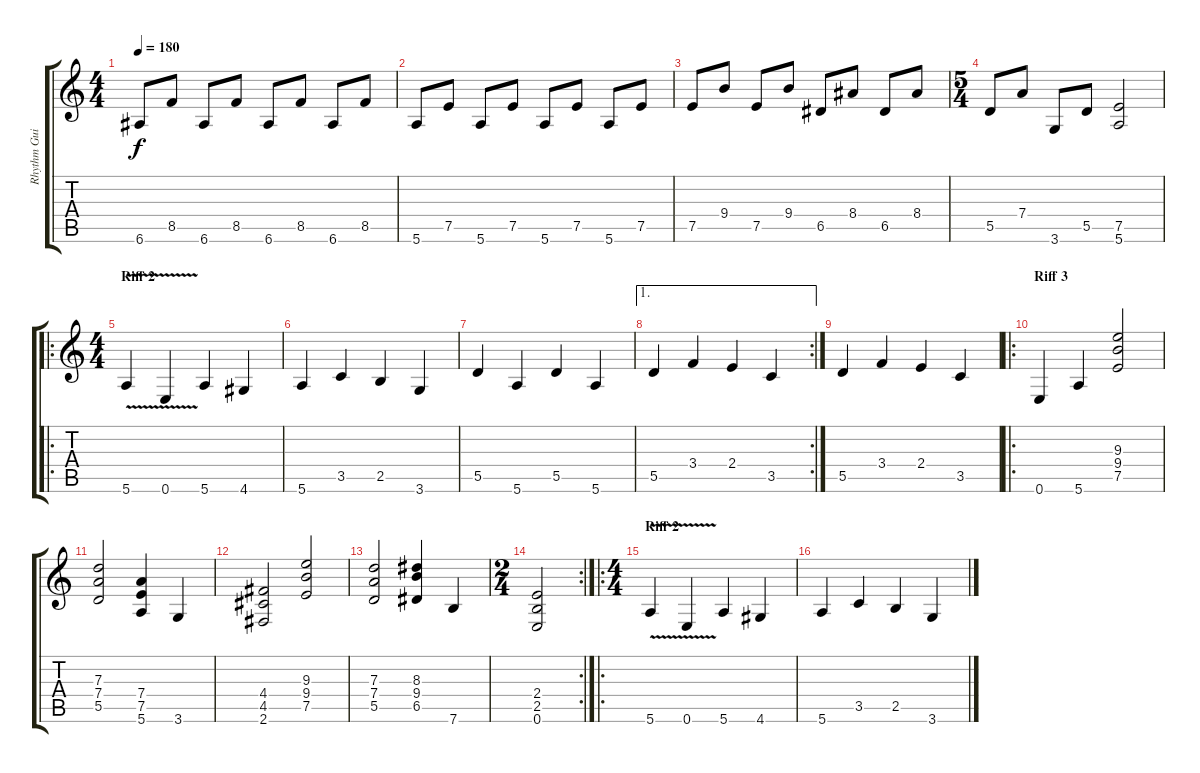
\track ("Rhythm Guitar" "Rhythm Gui") {instrument overdrivenguitar}
\staff {score tabs}
\tuning (E4 B3 G3 D3 A2 E2) {hide}
\ts (4 4)
\tempo 180
\clef g2
\ks c
6.6.8{dy f} 8.5.8 6.6.8 8.5.8 6.6.8 8.5.8 6.6.8 8.5.8 |
5.6.8 7.5.8 5.6.8 7.5.8 5.6.8 7.5.8 5.6.8 7.5.8 |
7.5.8 9.4.8 7.5.8 9.4.8 6.5.8 8.4.8 6.5.8 8.4.8 |
\ts (5 4)
5.5.8 7.4.8 3.6.8 5.5.8 (7.5 5.6).2 |
\ro
\ts (4 4)
\section ("" "Riff 2")
5.6{v}.4 0.6{v}.4 5.6.4 4.6.4 |
5.6.4 3.5.4 2.5.4 3.6.4 |
5.5.4 5.6.4 5.5.4 5.6.4 |
\ae 1
\rc 2
5.5.4 3.4.4 2.4.4 3.5.4 |
5.5.4 3.4.4 2.4.4 3.5.4 |
\ro
\section ("" "Riff 3")
0.6.4 5.6.4 (9.3 9.4 7.5).2 |
(7.3 7.4 5.5).2 (7.4 7.5 5.6).4 3.6.4 |
(4.4 4.5 2.6).2 (9.3 9.4 7.5).2 |
(7.3 7.4 5.5).2 (8.3 9.4 6.5).4 7.6.4 |
\rc 2
\ts (2 4)
(2.4 2.5 0.6).2 |
\ro
\ts (4 4)
\section ("" "Riff 2")
5.6{v}.4 0.6{v}.4 5.6.4 4.6.4 |
5.6.4 3.5.4 2.5.4 3.6.4
